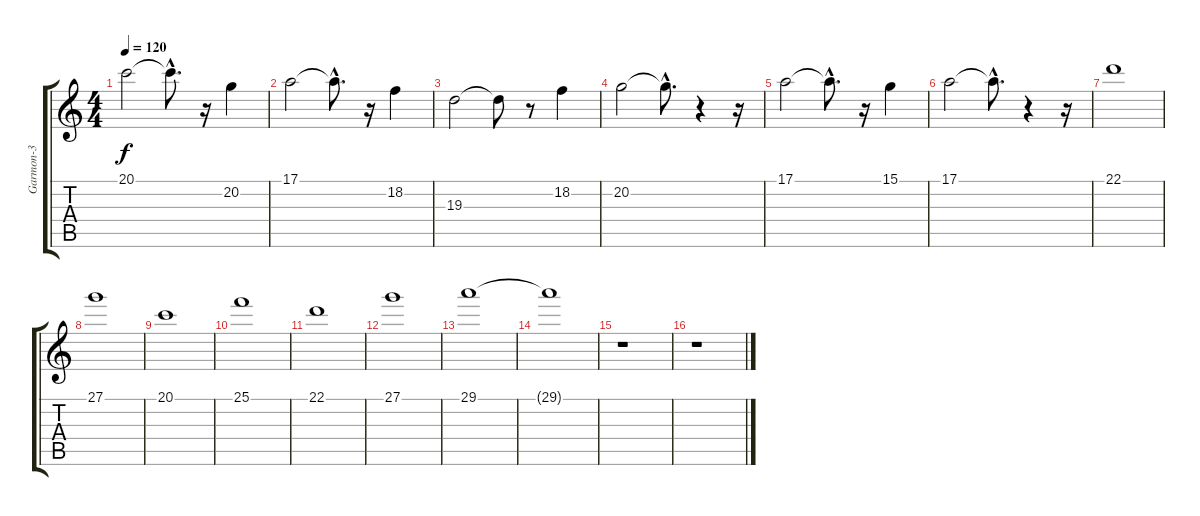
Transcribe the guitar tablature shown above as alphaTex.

\track ("Garmon-3" "Garmon-3") {instrument stringensemble2}
\staff {score tabs}
\tuning (E4 B3 G3 D3 A2 E2) {hide}
\ts (4 4)
\tempo 120
\clef g2
\ks c
20.1.2{dy f} 20.1{hac t}.8{d} r.16 20.2.4 |
17.1.2 17.1{hac t}.8{d} r.16 18.2.4 |
19.3.2 19.3{t}.8 r.8 18.2.4 |
20.2.2 20.2{hac t}.8{d} r.4 r.16 |
17.1.2 17.1{hac t}.8{d} r.16 15.1.4 |
17.1.2 17.1{hac t}.8{d} r.4 r.16 |
22.1.1{instrument stringensemble2} |
27.1.1 |
20.1.1 |
25.1.1 |
22.1.1 |
27.1.1 |
29.1.1 |
29.1{t}.1 |
r.1 |
r.1
